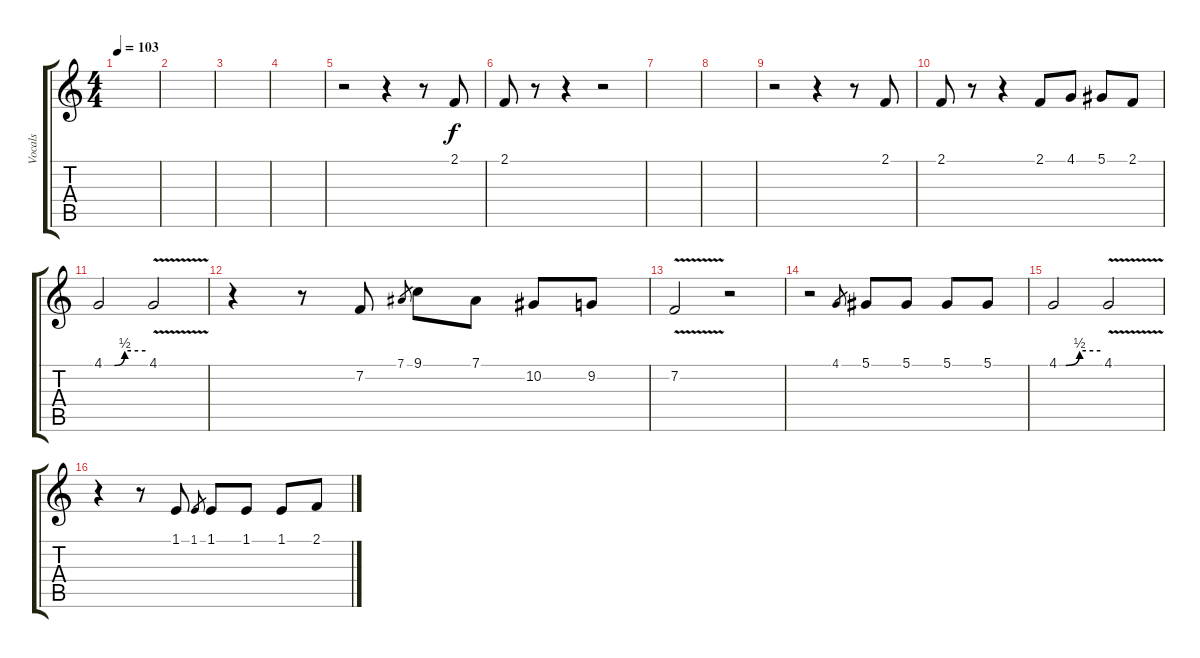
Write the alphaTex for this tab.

\track ("Vocals " "Vocals ") {instrument lead2sawtooth}
\staff {score tabs}
\tuning (Eb4 Bb3 Gb3 Db3 Ab2 Eb2) {hide}
\ts (4 4)
\tempo 103
\clef g2
\ks c
|
|
|
|
r.2 r.4 r.8 2.1.8 |
2.1.8 r.8 r.4 r.2 |
|
|
r.2 r.4 r.8 2.1.8 |
2.1.8 r.8 r.4 2.1.8{dy f} 4.1.8 5.1.8 2.1.8 |
4.1{be (custom 0 0 15 0 30 2 60 2)}.2 4.1{v}.2 |
r.4 r.8 7.2.8 7.1.8{gr} 9.1.8 7.1.8 10.2.8 9.2.8 |
7.2{v}.2 r.2 |
r.2 4.1.8{gr} 5.1.8 5.1.8 5.1.8 5.1.8 |
4.1{be (custom 0 0 10 0 30 2 60 2)}.2 4.1{v}.2 |
r.4 r.8 1.1.8 1.1.8{gr} 1.1.8 1.1.8 1.1.8 2.1.8
